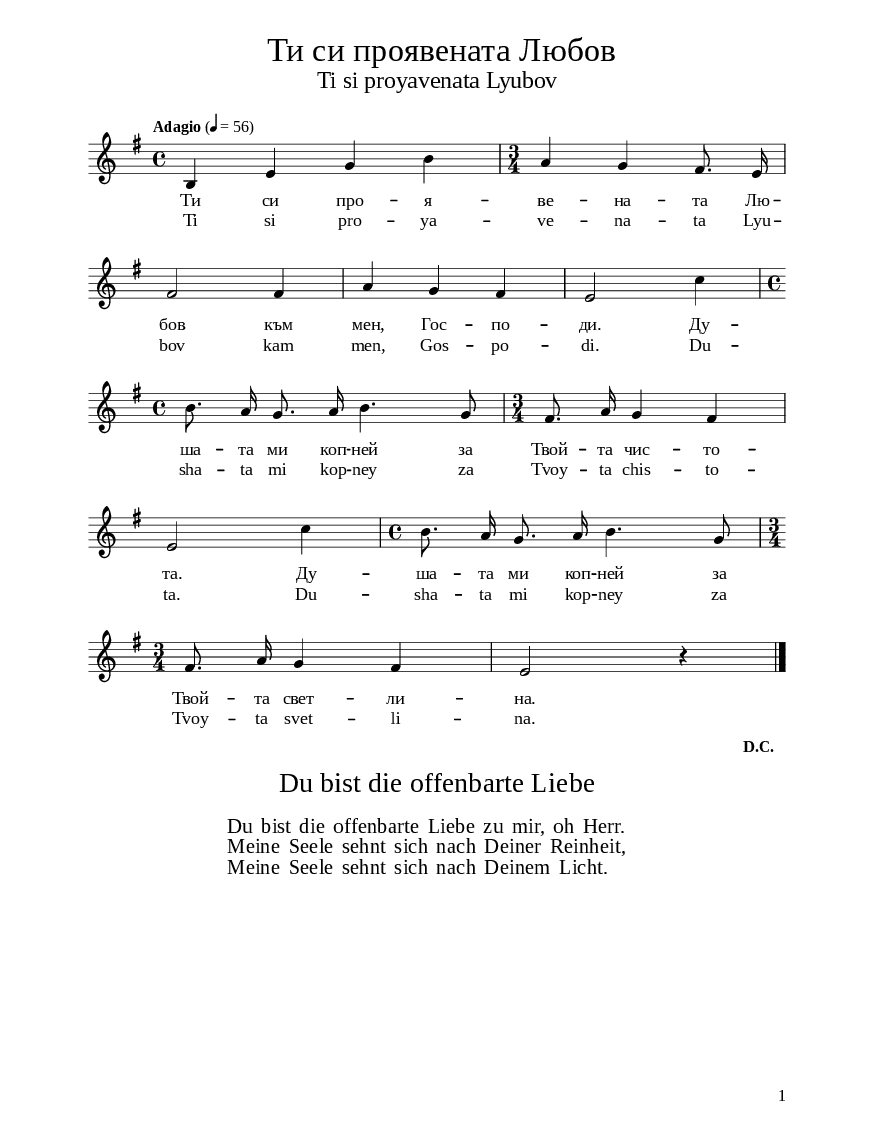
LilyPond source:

\version "2.24.0"

% include paper part and global functions
\include "include/globals.ily"

\bookpart {
  \label #'ref055_2
  \tocItem \markup "Ти си проявената Любов – Ti si proyavenata Lyubov"
  \include "include/bookpart-paper.ily"
  \score {
    \include "include/score-layout.ily"

    \new Voice \absolute  {
      \clef treble
      \key g \major
      \time 4/4
      \tempoFunc "Adagio" 4 "56"
      \autoBeamOff
      b4 e' g' b' | \time 3/4  a'4 g' fis'8. e'16 \break |
       fis'2 fis'4 | a'4 g' fis' | e'2 c''4 |  \break 
       
      \time 4/4  b'8. a'16 g'8. a'16 b'4. g'8 | 
       \time 3/4  fis'8. a'16 g'4 fis' \break |  e'2 c''4   |
       
        \time 4/4  b'8. a'16 g'8. a'16 b'4. g'8 | \break  \time 3/4  fis'8. a'16 g'4 fis' | e'2 r4 \bar "|."
    }

    \addlyrics {
      Ти си про -- я -- ве -- на -- та Лю -- бов към мен, Гос -- по --
      ди. Ду -- ша -- та ми коп -- ней за Твой -- та чис -- то --
      та. Ду -- ша -- та ми коп -- ней за Твой -- та свет -- ли -- на.
    }

    \addlyrics {
      Ti si pro -- ya -- ve -- na -- ta Lyu -- bov kam men, Gos -- po --
      di. Du -- sha -- ta mi kop -- ney za Tvoy -- ta chis -- to --
      ta. Du -- sha -- ta mi kop -- ney za Tvoy -- ta svet -- li -- na.
    }

    \header {
      title = \titleFunc " Ти си проявената Любов" "Ti si proyavenata Lyubov"
    }

    \midi{}

  } % score
  \markup \dc-one "D.C."



  % include foreign translation(s) of the song
  \version "2.22.1"

\markup \fill-line { \fontsize #deTitleFontSize "Du bist die offenbarte Liebe" }
\markup \null
\markup \null
\markup \fontsize #deCoupletFontSize {
  \hspace #12
  \override #`(baseline-skip . ,deCoupletBaselineSkip)

\column {

 \line { " "Du bist die offenbarte Liebe zu mir, oh Herr.}
 \line { " "Meine Seele sehnt sich nach Deiner Reinheit,}
 \line { " "Meine Seele sehnt sich nach Deinem Licht.}



       }
       
    }    


} % bookpart
